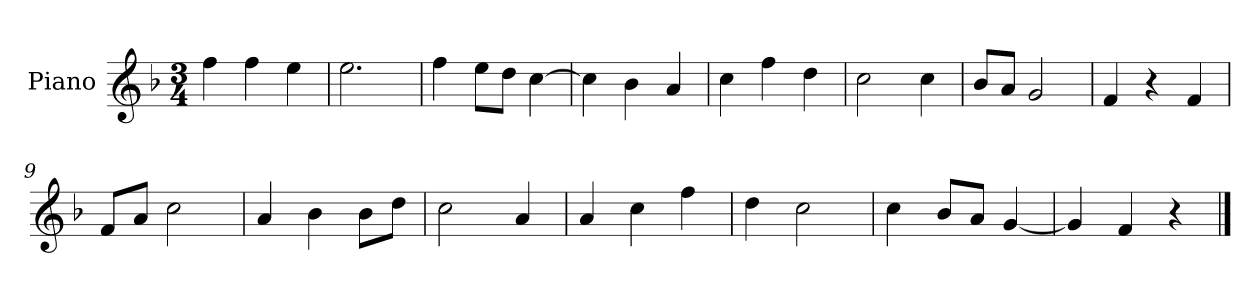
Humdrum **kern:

**kern
*part1
*staff1
*I"Piano
*I'P-no
*clefG2
*k[b-]
*M3/4
*MM177
=1
4ff\
4ff\
4ee\
=2
2.ee\
=3
4ff\
8ee\L
8dd\J
[4cc\
=4
4cc\]
4b-\
4a/
=5
4cc\
4ff\
4dd\
=6
2cc\
4cc\
=7
8b-/L
8a/J
2g/
=8
4f/
4r
4f/
=9
8f/L
8a/J
2cc\
=10
4a/
4b-\
8b-\L
8dd\J
=11
2cc\
4a/
!!LO:LB:g=z
=12
4a/
4cc\
4ff\
=13
4dd\
2cc\
=14
4cc\
8b-/L
8a/J
[4g/
=15
4g/]
4f/
4r
==
*-
